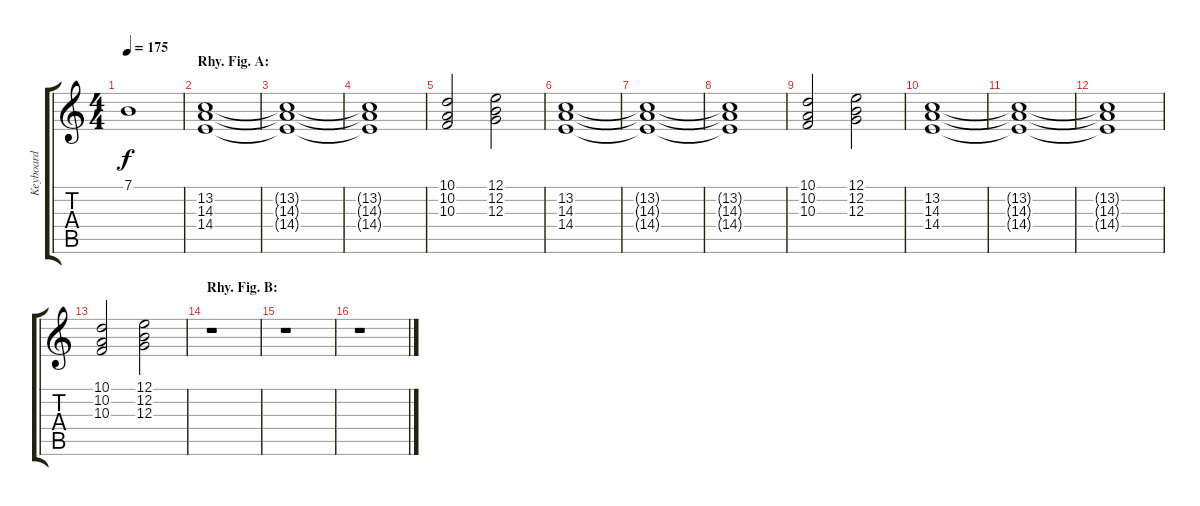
\track ("Keyboard" "Keyboard") {instrument stringensemble1}
\staff {score tabs}
\tuning (E4 B3 G3 D3 A2 E2) {hide}
\ts (4 4)
\tempo 175
\clef g2
\ks c
7.1.1{dy f} |
\section ("" "Rhy. Fig. A:")
(13.2 14.3 14.4).1 |
(13.2{t} 14.3{t} 14.4{t}).1 |
(13.2{t} 14.3{t} 14.4{t}).1 |
(10.1 10.2 10.3).2 (12.1 12.2 12.3).2 |
(13.2 14.3 14.4).1 |
(13.2{t} 14.3{t} 14.4{t}).1 |
(13.2{t} 14.3{t} 14.4{t}).1 |
(10.1 10.2 10.3).2 (12.1 12.2 12.3).2 |
(13.2 14.3 14.4).1 |
(13.2{t} 14.3{t} 14.4{t}).1 |
(13.2{t} 14.3{t} 14.4{t}).1 |
(10.1 10.2 10.3).2 (12.1 12.2 12.3).2 |
\section ("" "Rhy. Fig. B:")
r.1 |
r.1 |
r.1
